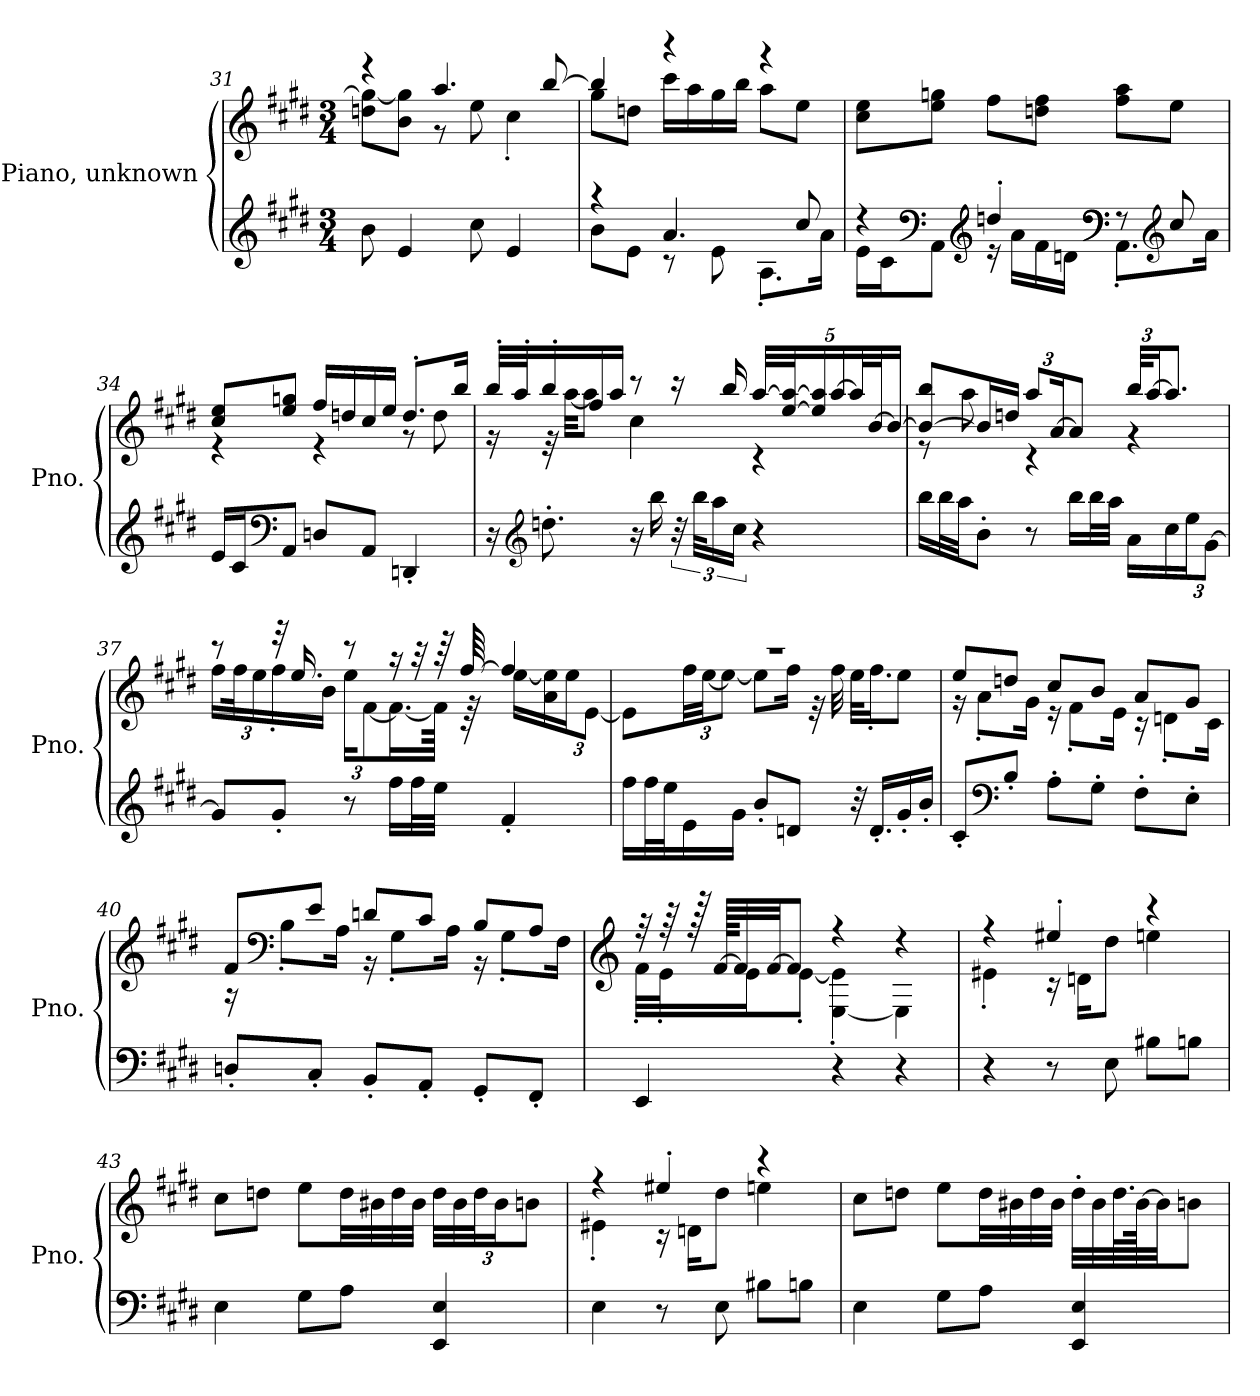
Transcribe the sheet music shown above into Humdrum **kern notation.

**kern	**kern
*part1	*part1
*staff2	*staff1
*I"Piano, unknown	*
*I'Pno.	*
!!LO:LB:g=z
*clefG2	*clefG2
*k[f#c#g#d#]	*k[f#c#g#d#]
*M3/4	*M3/4
=31	=31
*	*^
8b\	4r	8ddn\ 8gg#\_L
4e/	.	8b\ 8gg#\]J
.	4.aa/	8r
8cc#\	.	8ee\
4e/	.	4cc#'\
.	[8bb/	.
=32	=32	=32
*^	*	*
4r	8b\L	4bb/]	8gg#\L
.	8e\J	.	8ddn\J
4.a/	8r	4r	16ccc#\LL
.	.	.	16aa\
.	8e\	.	16gg#\
.	.	.	16bb\JJ
.	8.A'\L	4r	8aa\L
8cc#/	.	.	8ee\J
.	16a\Jk	.	.
*	*	*v	*v
=33	=33	=33
4r	16e\LL	8cc#\ 8ee\L
.	16c#\J	.
*clefF4	*	*
.	8AA\J	8ee\ 8ggn\J
*clefG2	*	*
4ddn'/	16r	8ff#\L
.	16a\LL	.
.	16f#\	8ddn\ 8ff#\J
.	16dn\JJ	.
*clefF4	*	*
8r	8.AA'\L	8ff#\ 8aa\L
*clefG2	*	*
8cc#/	.	8ee\J
.	16a\Jk	.
*v	*v	*
!!LO:PB:g=z
=34	=34
*	*^
16e/LL	8cc#/ 8ee/L	4r
16c#/J	.	.
*clefF4	*	*
8AA/J	8ee/ 8ggn/J	.
8Dn/L	16ff#/LL	4r
.	16ddn/	.
8AA/J	16cc#/	.
.	16ee/JJ	.
4DDn'/	8.dd'/L	8r
.	.	8dd\
.	16bb/Jk	.
=35	=35	=35
16r	32bb'/LLL	16r
.	32aa'/J	.
*clefG2	*	*
8.ddn'\	16bb'/	32r
.	.	[32aa\KKL
.	16ff#/	8aa\J]
.	16aa/JJ	.
16r	8r	4cc#\
16bb\	.	.
48r	16r	.
48bb\KLL	.	.
24aa\	.	.
.	16bb/	.
24cc#\JJ	.	.
*	*Xbrackettup	*
4r	[40aa/LLL	4r
.	[40ee/ 40aa/_J	.
.	20ee/] 20aa/]	.
.	[20aa/	.
.	40aa/L]	.
.	[40b/J	.
.	20b/JJ_	.
!!LO:LB:g=z	!!
=36	=36	=36
16bb\LL	8b/_ 8bb/L	8r
32bb\L	.	.
32aa\JJ	.	.
8b'\J	16b/L]	8aa\
.	16ddn/JJ	.
8r	12aa/L	4r
.	[24a/K	.
16bb\LL	8a/J]	.
32bb\L	.	.
32aa\JJJ	.	.
16a\LL	48bb/KLL	4r
.	[24aa/J	.
16cc#\	8.aa/J]	.
*Xbrackettup	*	*
24ee\J	.	.
[12g#\J	.	.
=37	=37	=37
8g#/L]	8r	16ff#\LL
.	.	48ff#\K
.	.	24ee\
8g#'/J	32r	16ff#'\
.	16.ee/	.
.	.	16b\JJ
8r	8r	24ee\KL
.	.	[12f#\
16ff#\LL	16r	16.f#\L_
32ff#\L	32r	.
32ee\JJJ	64r	64f#\JJkk]
.	[64ff#/	64r
4f#'/	4ff#/]	[16ee\LL
.	.	16a\ 16ee\]
.	.	24ee\J
.	.	[12e\J
!!LO:LB:g=z	!!
=38	=38	=38
16ff#\LL	2.r	8e\L]
32ff#\L	.	.
32ee\J	.	.
16e\	.	48ff#\LL
.	.	[48ee\JJ
.	.	12ee\J_
16g#\JJ	.	.
8b'/L	.	8ee\L]
8dn/J	.	16ff#\Jk
.	.	32r
.	.	32ff#\
32r	.	32ee\KLL
16.d'/LL	.	16.ff#'\J
16g#'/	.	8ee\J
16b'/JJ	.	.
=39	=39	=39
8c#'/L	8ee/L	16r
.	.	8a'\L
*clefF4	*	*
8B'/J	8ddn/J	.
.	.	16g#\Jk
8A'\L	8cc#/L	16r
.	.	8f#'\L
8G#'\J	8b/J	.
.	.	16e\Jk
8F#'\L	8a/L	16r
.	.	8dn'\L
8E'\J	8g#/J	.
.	.	16c#\Jk
!!LO:LB:g=z	!!
=40	=40	=40
8Dn'/L	8f#/L	16r
*	*clefF4	*
.	.	8B'\L
8C#'/J	8e/J	.
.	.	16A\Jk
8BB'/L	8dn/L	16r
.	.	8G#'\L
8AA'/J	8c#/J	.
.	.	16A\Jk
8GG#'/L	8B/L	16r
.	.	8G#'\L
8FF#'/J	8A/J	.
.	.	16F#\Jk
=41	=41	=41
*	*clefG2	*
4EE/	32r	32f#'\LLL
.	64r	32e'\J
.	128r	.
.	[128f#/KKLLL	.
.	32f#/]	16e\J
.	[32f#/JJ	.
.	8f#/J]	[8e'\J
4r	4r	[4E\' 4e\]'
4r	4r	4E\]
=42	=42	=42
4r	4r	4e#X'\
8r	4ee#X'/	16r
.	.	16dn\KL
8E\	.	8dd#\J
8B#X\L	4r	4een\
8Bn\J	.	.
*	*v	*v
!!LO:LB:g=z
=43	=43
4E\	8cc#\L
.	8ddn\J
8G#\L	8ee\L
8A\J	32dd\LL
.	32b#X\
.	32dd\
.	32b#\JJJ
4EE/ 4E/	32dd\LLL
.	32b#\
.	48dd\J
.	24b#\J
.	8bn\J
=44	=44
*	*^
4E\	4r	4e#X'\
8r	4ee#X'/	16r
.	.	16dn\KL
8E\	.	8dd#\J
8B#X\L	4r	4een\
8Bn\J	.	.
*	*v	*v
=45	=45
4E\	8cc#\L
.	8ddn\J
8G#\L	8ee\L
8A\J	32dd\LL
.	32b#X\
.	32dd\
.	32b#\JJJ
4EE/ 4E/	32dd'\LLL
.	32b#\
.	64.dd\L
.	[128b#\JK
.	32b#\JJ]
.	8bn\J
=	=
*-	*-
